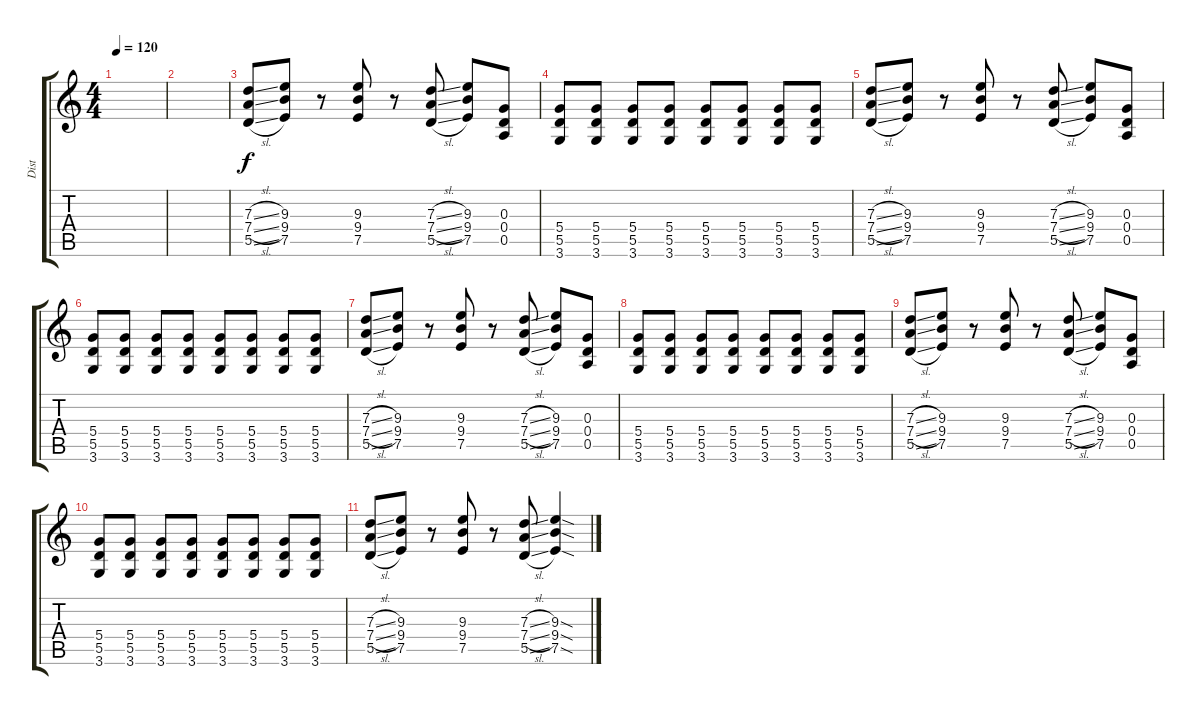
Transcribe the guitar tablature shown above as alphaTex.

\track ("Dist" "Dist") {instrument distortionguitar}
\staff {score tabs}
\tuning (E4 B3 G3 D3 A2 E2) {hide}
\ts (4 4)
\tempo 120
\clef g2
\ks c
|
|
(7.3{sl} 7.4{sl} 5.5{sl}).8 (9.3 9.4 7.5).8 r.8 (9.3 9.4 7.5).8 r.8 (7.3{sl} 7.4{sl} 5.5{sl}).8 (9.3 9.4 7.5).8 (0.3 0.4 0.5).8 |
(5.4 5.5 3.6).8 (5.4 5.5 3.6).8 (5.4 5.5 3.6).8 (5.4 5.5 3.6).8 (5.4 5.5 3.6).8 (5.4 5.5 3.6).8 (5.4 5.5 3.6).8 (5.4 5.5 3.6).8 |
(7.3{sl} 7.4{sl} 5.5{sl}).8 (9.3 9.4 7.5).8 r.8 (9.3 9.4 7.5).8 r.8 (7.3{sl} 7.4{sl} 5.5{sl}).8 (9.3 9.4 7.5).8 (0.3 0.4 0.5).8 |
(5.4 5.5 3.6).8 (5.4 5.5 3.6).8 (5.4 5.5 3.6).8 (5.4 5.5 3.6).8 (5.4 5.5 3.6).8 (5.4 5.5 3.6).8 (5.4 5.5 3.6).8 (5.4 5.5 3.6).8 |
(7.3{sl} 7.4{sl} 5.5{sl}).8 (9.3 9.4 7.5).8 r.8 (9.3 9.4 7.5).8 r.8 (7.3{sl} 7.4{sl} 5.5{sl}).8 (9.3 9.4 7.5).8 (0.3 0.4 0.5).8 |
(5.4 5.5 3.6).8 (5.4 5.5 3.6).8 (5.4 5.5 3.6).8 (5.4 5.5 3.6).8 (5.4 5.5 3.6).8 (5.4 5.5 3.6).8 (5.4 5.5 3.6).8 (5.4 5.5 3.6).8 |
(7.3{sl} 7.4{sl} 5.5{sl}).8 (9.3 9.4 7.5).8 r.8 (9.3 9.4 7.5).8 r.8 (7.3{sl} 7.4{sl} 5.5{sl}).8 (9.3 9.4 7.5).8 (0.3 0.4 0.5).8 |
(5.4 5.5 3.6).8 (5.4 5.5 3.6).8 (5.4 5.5 3.6).8 (5.4 5.5 3.6).8 (5.4 5.5 3.6).8 (5.4 5.5 3.6).8 (5.4 5.5 3.6).8 (5.4 5.5 3.6).8 |
(7.3{sl} 7.4{sl} 5.5{sl}).8 (9.3 9.4 7.5).8 r.8 (9.3 9.4 7.5).8 r.8 (7.3{sl} 7.4{sl} 5.5{sl}).8 (9.3{sod} 9.4{sod} 7.5{sod}).4
